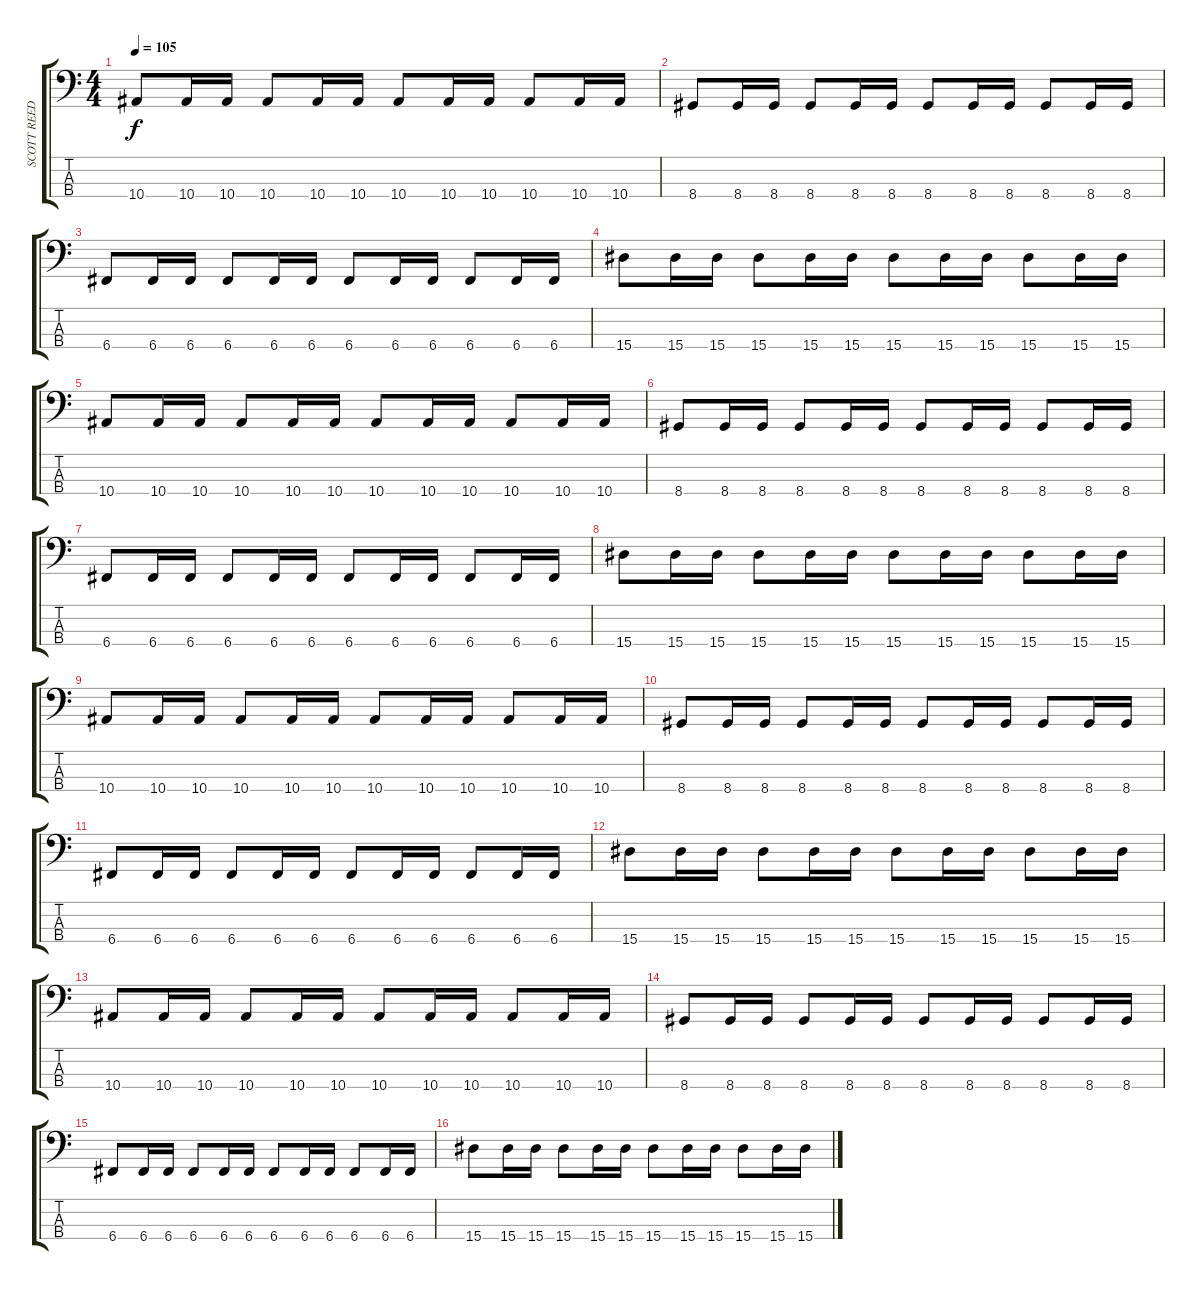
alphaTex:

\track ("SCOTT REEDER - BASS" "SCOTT REED") {instrument electricbasspick}
\staff {score tabs}
\tuning (Eb2 Bb1 F1 C1) {hide}
\ts (4 4)
\tempo 105
\clef f4
\ks c
10.4.8{dy f} 10.4.16 10.4.16 10.4.8 10.4.16 10.4.16 10.4.8 10.4.16 10.4.16 10.4.8 10.4.16 10.4.16 |
8.4.8 8.4.16 8.4.16 8.4.8 8.4.16 8.4.16 8.4.8 8.4.16 8.4.16 8.4.8 8.4.16 8.4.16 |
6.4.8 6.4.16 6.4.16 6.4.8 6.4.16 6.4.16 6.4.8 6.4.16 6.4.16 6.4.8 6.4.16 6.4.16 |
15.4.8 15.4.16 15.4.16 15.4.8 15.4.16 15.4.16 15.4.8 15.4.16 15.4.16 15.4.8 15.4.16 15.4.16 |
10.4.8 10.4.16 10.4.16 10.4.8 10.4.16 10.4.16 10.4.8 10.4.16 10.4.16 10.4.8 10.4.16 10.4.16 |
8.4.8 8.4.16 8.4.16 8.4.8 8.4.16 8.4.16 8.4.8 8.4.16 8.4.16 8.4.8 8.4.16 8.4.16 |
6.4.8 6.4.16 6.4.16 6.4.8 6.4.16 6.4.16 6.4.8 6.4.16 6.4.16 6.4.8 6.4.16 6.4.16 |
15.4.8 15.4.16 15.4.16 15.4.8 15.4.16 15.4.16 15.4.8 15.4.16 15.4.16 15.4.8 15.4.16 15.4.16 |
10.4.8 10.4.16 10.4.16 10.4.8 10.4.16 10.4.16 10.4.8 10.4.16 10.4.16 10.4.8 10.4.16 10.4.16 |
8.4.8 8.4.16 8.4.16 8.4.8 8.4.16 8.4.16 8.4.8 8.4.16 8.4.16 8.4.8 8.4.16 8.4.16 |
6.4.8 6.4.16 6.4.16 6.4.8 6.4.16 6.4.16 6.4.8 6.4.16 6.4.16 6.4.8 6.4.16 6.4.16 |
15.4.8 15.4.16 15.4.16 15.4.8 15.4.16 15.4.16 15.4.8 15.4.16 15.4.16 15.4.8 15.4.16 15.4.16 |
10.4.8 10.4.16 10.4.16 10.4.8 10.4.16 10.4.16 10.4.8 10.4.16 10.4.16 10.4.8 10.4.16 10.4.16 |
8.4.8 8.4.16 8.4.16 8.4.8 8.4.16 8.4.16 8.4.8 8.4.16 8.4.16 8.4.8 8.4.16 8.4.16 |
6.4.8 6.4.16 6.4.16 6.4.8 6.4.16 6.4.16 6.4.8 6.4.16 6.4.16 6.4.8 6.4.16 6.4.16 |
15.4.8 15.4.16 15.4.16 15.4.8 15.4.16 15.4.16 15.4.8 15.4.16 15.4.16 15.4.8 15.4.16 15.4.16
